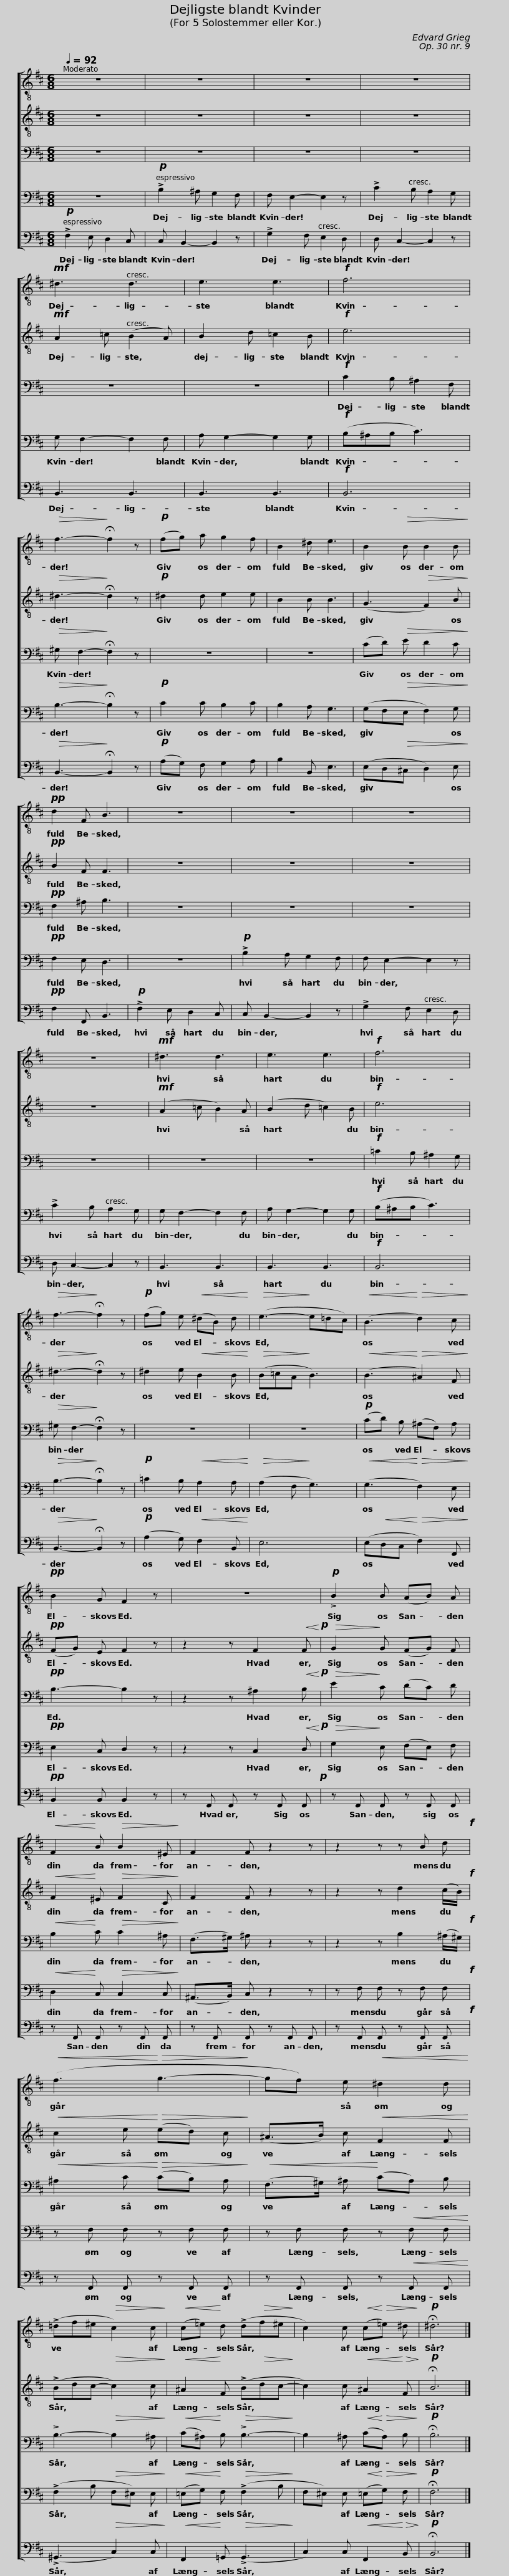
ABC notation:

X:1
%%score [ 1 2 3 4 5 ]
L:1/8
Q:1/4=92
M:6/8
I:linebreak $
K:D
V:1 treble-8
V:2 treble-8
V:3 bass
V:4 bass
V:5 bass
V:1
 z6 | z6 | z6 | z6 |!mf! ^d3 d3 |$ %5
 e3 e3 |!f! f6 |!>(! f3-!>)! !fermata!f2 z |!p! (fg) a g2 f | B2 ^d e3 | %10
 B2!>(! B B2 B!>)! |!pp! d2 F B3 |$ z6 | z6 | z6 | %15
 z6 |!mf! ^d3 d3 | e3 e3 |!f! f6 |$!>(! f3-!>)! !fermata!f2 z | %20
!p! (fg) e!<(! (^dB) d!<)! |!>(! (e3-!>)! e=dc) |!<(! (B3!<)!!>(! d2) c!>)! |!pp! B2 G F2 z | z6 | %25
!p! !>!B2 B (AB) A |$!<(! F2!<)! B!>(! B2 ^E!>)! | F2 F z2 z | z2 z z B d!f! |!<(! (f3!<)!!>(! g3-!>)! | %30
 gf) e!<(! ^d2 d!<)! |$ (!>!=df^e!>(! c2) c!>)! |!<(! (c=e)!<)! d (!>!d!>(!f^e!>)! | c2) c!<(! (c!<)!!>(!=e) ^d!>)! |!p! !fermata!^d6 |] %35
V:2
 z6 | z6 | z6 | z6 |!mf! A2 =c (B2 A) |$ %5
 B2 d =c2 B |!f! e6 |!>(! ^d3-!>)! !fermata!d2 z |!p! ^d2 d e2 e | B2 B B3 | %10
 (G3!>(! F2) B!>)! |!pp! B2 F F3 |$ z6 | z6 | z6 | %15
 z6 |!mf! (A2 =c B2) A | (B2 d =c2) B |!f! e6 |$!>(! ^d3-!>)! !fermata!d2 z | %20
 ^d2 e!<(! B2 B!<)! |!>(! (B=cA!>)! B3) |!<(! (B3!<)!!>(! ^A2) F!>)! |!pp! (FG) E F2 z | z2 z F2!<(! F!<)!!p! | %25
!>(! G2!>)! G (FG) F |$!<(! F2!<)! ^E!>(! F2 C!>)! | F2 F z2 z | z2 z d2 (c/B/)!f! |!<(! c2 e!<)!!>(! (ed) c!>)! | %30
 (^A>B) c!<(! F2 F!<)! |$ (!>!Bdc-!>(! c2) c!>)! |!<(! ^A2!<)! F (!>!B!>(!dc-!>)! | c2) c!<(! ^A2!<)!!>(! F!>)! |!p! !fermata!B6 |] %35
V:3
 z6 | z6 | z6 | z6 | z6 |$ %5
 z6 |!f! C2 B, ^A,2 F, |!>(! ^G, F,2-!>)! !fermata!F,2 z | z6 | z6 | %10
 (CD)!>(! E D2 C!>)! |!pp! F,2 ^A, B,3 |$ z6 | z6 | z6 | %15
 z6 | z6 | z6 |!f! =C2 B, ^A,2 G, |$!>(! ^G, F,2-!>)! !fermata!F,2 z | %20
 z6 | z6 |!p! (CD) B, (^A,F,) A, |!pp! B,3- B,2 z | z2 z ^A,2!<(! B,!<)!!p! | %25
!>(! E2!>)! C (DC) D |$!<(! B,2!<)! C!>(! C2 ^A,!>)! | (F,>^G,) ^A, z2 z | z2 z B,2 (^A,/^G,/)!f! |!<(! ^A,2 C!<)!!>(! (CB,) A,!>)! | %30
!<(! (F,>^G,) ^A,!<)! (CA,) B, |$ !>!B,3-!>(! B,2 ^A,!>)! |!<(! (C^A,)!<)! B,!>(! !>!B,3-!>)! | B,2 ^A,!<(! (C!<)!!>(!A,) B,!>)! |!p! !fermata!B,6 |] %35
V:4
 z6 |!p! !>!B,2 ^A, G,2 F, | F, E,2- E,2 z | !>!C2 B, A,2 G, | G, F,2- F,2 F, |$ %5
 A, G,2- G,2 G, |!f! (B,^A,B, C3) |!>(! B,3-!>)! !fermata!B,2 z |!p! C2 C B,2 C | B,2 A, G,3 | %10
 (G,F,!>(!E, F,2) G,!>)! |!pp! F,2 E, D,3 |$ z6 |!p! !>!B,2 A, G,2 F, | F, E,2- E,2 z | %15
 !>!C2 B, A,2 G, | G, F,2- F,2 F, | A, G,2- G,2 G, |!f! (B,^A,B, C3) |$!>(! B,3-!>)! !fermata!B,2 z | %20
!p! =C2 B,!<(! A,2 A,!<)! |!>(! (A,2 F,!>)! G,3) |!<(! (G,3!<)!!>(! F,2) E,!>)! |!pp! E,2 C, D,2 z | z2 z C,2!<(! D,!<)!!p! | %25
!>(! G,2!>)! E, (F,E,) F, |$!<(! D,2!<)! C,!>(! C,2 C,!>)! | (^A,,>B,,) C, z2 z | z F, F, z F, F,!f! | z F, F, z F, F, | %30
 z F, F, z!<(! F, F,!<)! |$ (!>!F,2 B,!>(! F,^E,) E,!>)! |!<(! (=E,G,)!<)! F,!>(! (!>!F,2 B,!>)! | F,^E,) E,!<(! (=E,!<)!!>(!G,) F,!>)! |!p! !fermata!F,6 |] %35
V:5
!p! !>!F,2 E, D,2 C, | C, B,,2- B,,2 z | !>!G,2 F, E,2 D, | D, C,2- C,2 z | B,,3 B,,3 |$ %5
 B,,3 B,,3 |!f! B,,6 |!>(! B,,3-!>)! !fermata!B,,2 z |!p! (A,G,) F, G,2 A, | B,2 B,, E,3 | %10
 (E,D,!>(!^C, D,2) E,!>)! |!pp! F,2 F,, B,,3 |$!p! !>!F,2 E, D,2 C, | C, B,,2- B,,2 z | !>!G,2 F, E,2 D, | %15
 D, C,2- C,2 z | B,,3 B,,3 | B,,3 B,,3 |!f! B,,6 |$!>(! B,,3-!>)! !fermata!B,,2 z | %20
!p! (A,2 G,)!<(! F,2 B,,!<)! | E,6 | (E,!<(!D,C,!<)!!>(! F,2) F,,!>)! |!pp! B,,2 B,, B,,2 z | z F,, F,, z F,, F,,!p! | %25
 z F,, F,, z F,, F,, |$ z F,, F,, z F,, F,, | z F,, F,, z F,, F,, | z F,, F,, z F,, F,,!f! | z F,, F,, z F,, F,, | %30
 z F,, F,, z!<(! F,, F,,!<)! |$ (!>!^G,,3!>(! C,2) C,!>)! |!<(! F,,2!<)! =G,,!>(! (!>!G,,3!>)! | C,2) C,!<(! F,,2!<)!!>(! B,,!>)! |!p! !fermata!B,,6 |] %35
